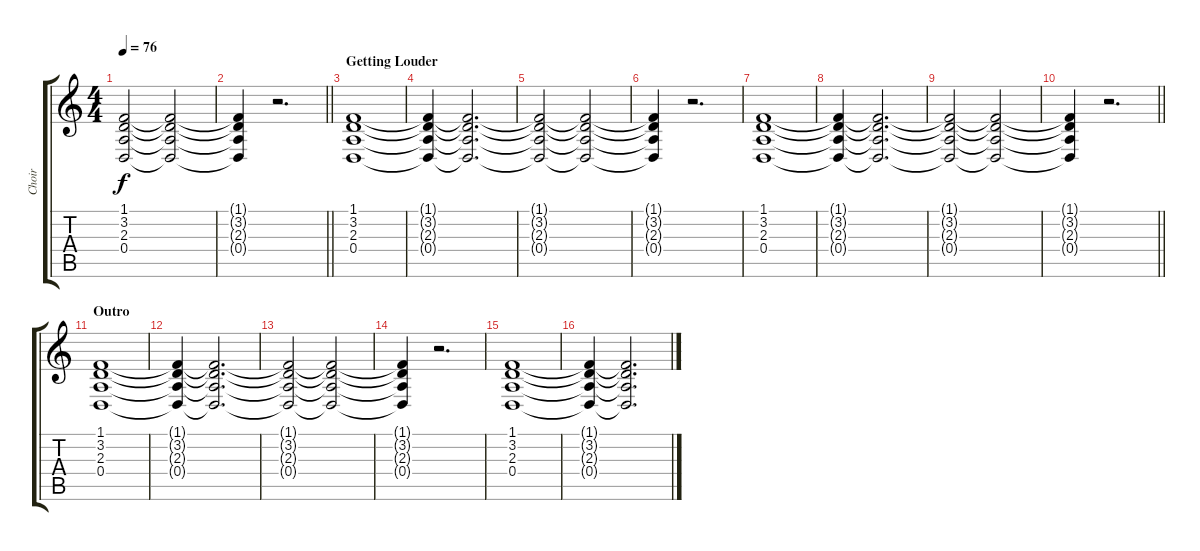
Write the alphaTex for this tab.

\track ("Choir" "Choir") {instrument choiraahs}
\staff {score tabs}
\tuning (E4 B3 G3 D3 A2 E2) {hide}
\ts (4 4)
\tempo 76
\clef g2
\ks c
(1.1{t} 3.2{t} 2.3{t} 0.4{t}).2{dy f volume 4 balance 11} (1.1{t} 3.2{t} 2.3{t} 0.4{t}).2{volume 0} |
\barLineRight lightlight
(1.1{t} 3.2{t} 2.3{t} 0.4{t}).4 r.2{d balance 8} |
\section ("" "Getting Louder")
(1.1 3.2 2.3 0.4).1{volume 9} |
(1.1{t} 3.2{t} 2.3{t} 0.4{t}).4 (1.1{t} 3.2{t} 2.3{t} 0.4{t}).2{d volume 5} |
(1.1{t} 3.2{t} 2.3{t} 0.4{t}).2{volume 7 balance 11} (1.1{t} 3.2{t} 2.3{t} 0.4{t}).2{volume 0} |
(1.1{t} 3.2{t} 2.3{t} 0.4{t}).4 r.2{d balance 8} |
(1.1 3.2 2.3 0.4).1{volume 9} |
(1.1{t} 3.2{t} 2.3{t} 0.4{t}).4 (1.1{t} 3.2{t} 2.3{t} 0.4{t}).2{d volume 5} |
(1.1{t} 3.2{t} 2.3{t} 0.4{t}).2{volume 7 balance 11} (1.1{t} 3.2{t} 2.3{t} 0.4{t}).2{volume 0} |
\barLineRight lightlight
(1.1{t} 3.2{t} 2.3{t} 0.4{t}).4 r.2{d balance 8} |
\section ("" "Outro")
(1.1 3.2 2.3 0.4).1{volume 9} |
(1.1{t} 3.2{t} 2.3{t} 0.4{t}).4 (1.1{t} 3.2{t} 2.3{t} 0.4{t}).2{d volume 5} |
(1.1{t} 3.2{t} 2.3{t} 0.4{t}).2{volume 7 balance 11} (1.1{t} 3.2{t} 2.3{t} 0.4{t}).2{volume 0} |
(1.1{t} 3.2{t} 2.3{t} 0.4{t}).4 r.2{d balance 8} |
(1.1 3.2 2.3 0.4).1{volume 9} |
(1.1{t} 3.2{t} 2.3{t} 0.4{t}).4 (1.1{t} 3.2{t} 2.3{t} 0.4{t}).2{d volume 5}
